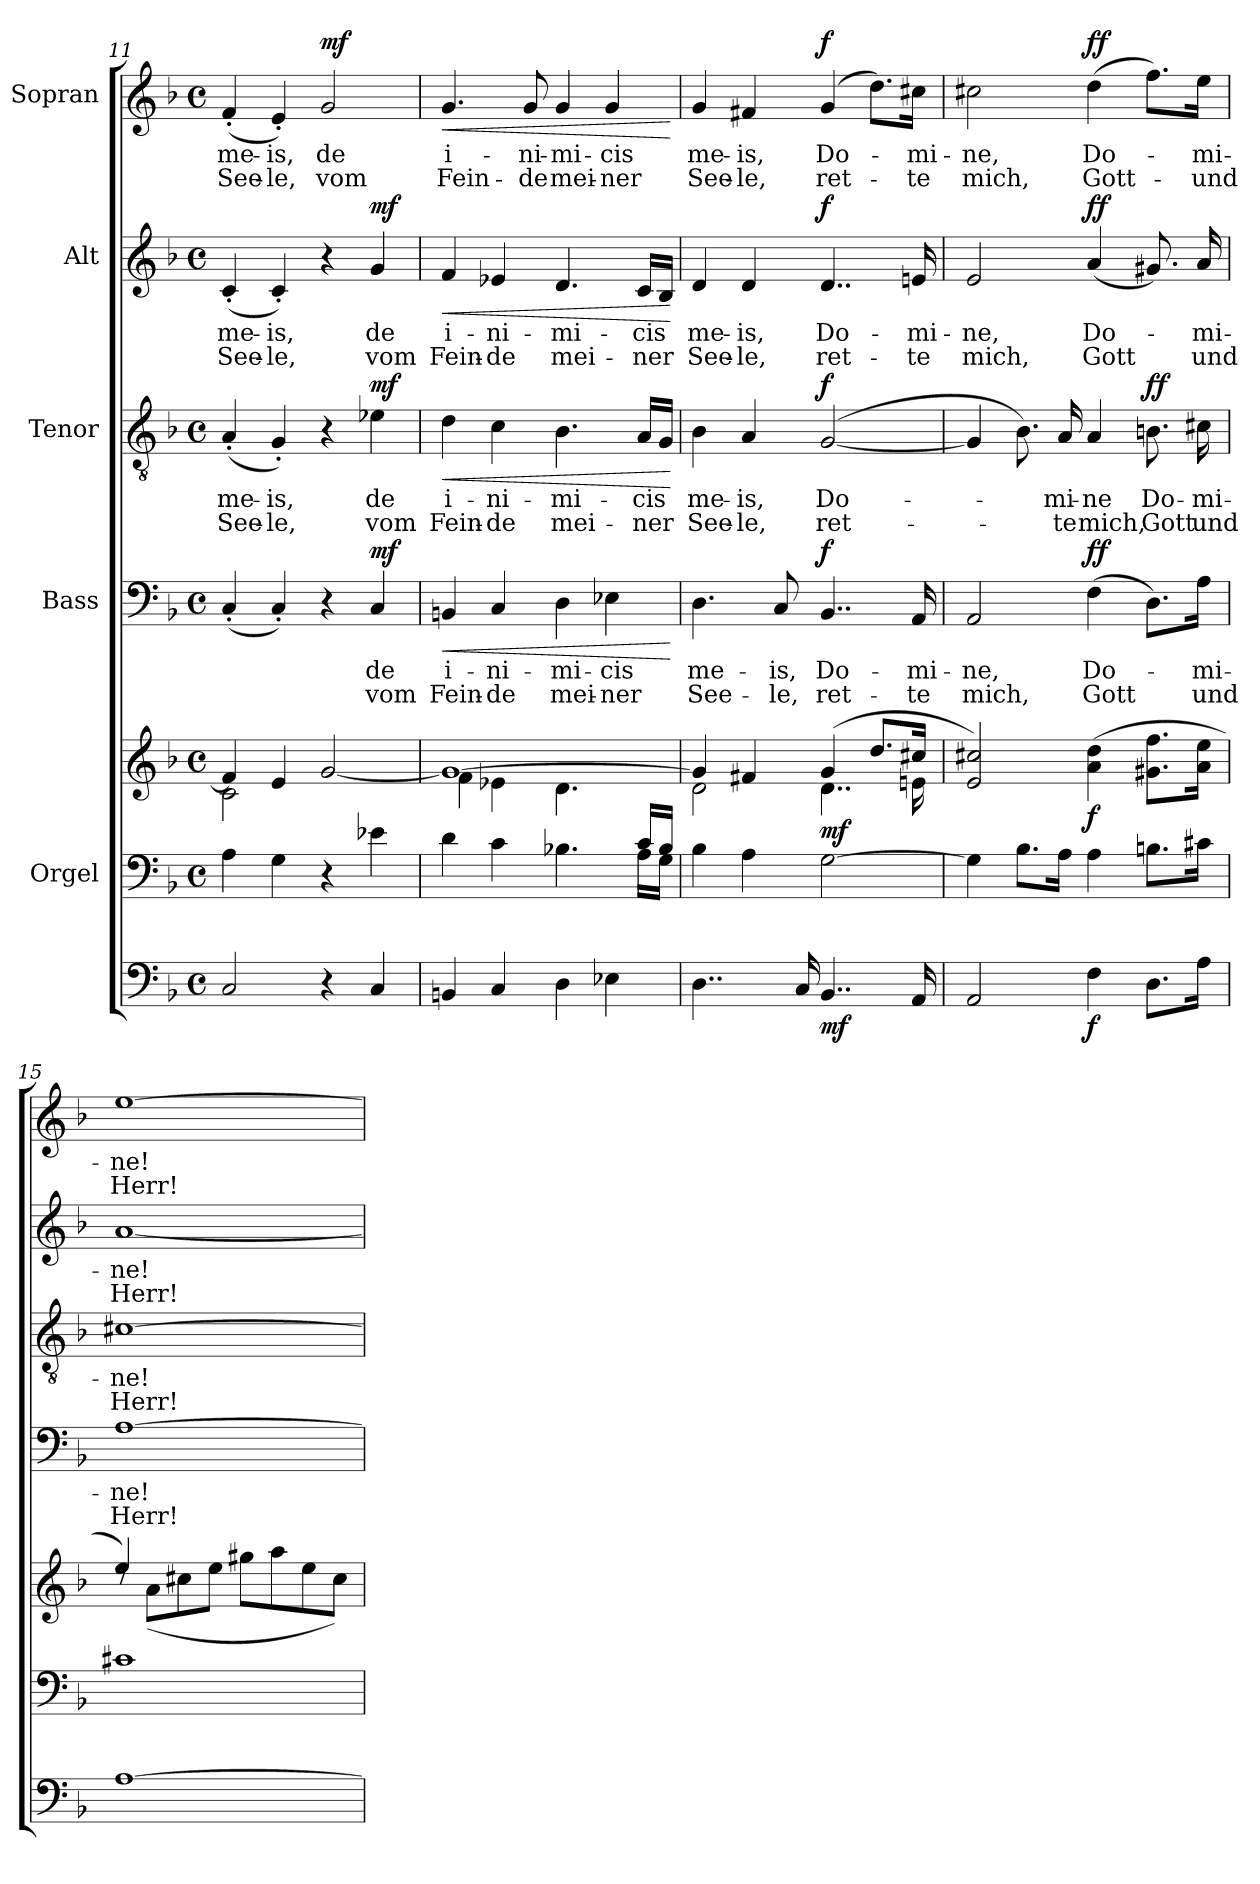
**kern	**dynam	**kern	**kern	**dynam	**kern	**text	**text	**dynam	**kern	**text	**text	**dynam	**kern	**text	**text	**dynam	**kern	**text	**text	**dynam
*part6	*part6	*part5	*part5	*part5	*part4	*part4	*part4	*part4	*part3	*part3	*part3	*part3	*part2	*part2	*part2	*part2	*part1	*part1	*part1	*part1
*staff7	*staff7	*staff6	*staff5	*staff5/6	*staff4	*staff4	*staff4	*staff4	*staff3	*staff3	*staff3	*staff3	*staff2	*staff2	*staff2	*staff2	*staff1	*staff1	*staff1	*staff1
*	*	*I"Orgel	*	*	*I"Bass	*	*	*	*I"Tenor	*	*	*	*I"Alt	*	*	*	*I"Sopran	*	*	*
!!LO:PB:g=z
*clefF4	*	*clefF4	*clefG2	*	*clefF4	*	*	*	*clefGv2	*	*	*	*clefG2	*	*	*	*clefG2	*	*	*
*k[b-]	*	*k[b-]	*k[b-]	*	*k[b-]	*	*	*	*k[b-]	*	*	*	*k[b-]	*	*	*	*k[b-]	*	*	*
*F:	*	*F:	*F:	*	*F:	*	*	*	*F:	*	*	*	*F:	*	*	*	*F:	*	*	*
*M4/4	*	*M4/4	*M4/4	*	*M4/4	*	*	*	*M4/4	*	*	*	*M4/4	*	*	*	*M4/4	*	*	*
*met(c)	*	*met(c)	*met(c)	*	*met(c)	*	*	*	*met(c)	*	*	*	*met(c)	*	*	*	*met(c)	*	*	*
=11	=11	=11	=11	=11	=11	=11	=11	=11	=11	=11	=11	=11	=11	=11	=11	=11	=11	=11	=11	=11
*	*	*	*^	*	*	*	*	*	*	*	*	*	*	*	*	*	*	*	*	*
2C/	.	4A\	4f/]	2c\	.	(>4C'/	.	.	.	(>4A'/	me-	See-	.	(>4c'/	me-	See-	.	(>4f'/	me-	See-	.
.	.	4G\	4e/	.	.	4C'/)	.	.	.	4G'/)	-is,	-le,	.	4c'/)	-is,	-le,	.	4e'/)	-is,	-le,	.
!	!	!	!	!	!	!	!	!	!	!	!	!	!	!	!	!	!	!	!	!	!LO:DY:a
4r	.	4r	[2g/	2ryy	.	4r	.	.	.	4r	.	.	.	4r	.	.	.	2g/	de	vom	mf
!	!	!	!	!	!	!	!	!	!LO:DY:a	!	!	!	!LO:DY:a	!	!	!	!LO:DY:a	!	!	!	!
4C/	.	4e-X\	.	.	.	4C/	de	vom	mf	4e-X\	de	vom	mf	4g/	de	vom	mf	.	.	.	.
=12	=12	=12	=12	=12	=12	=12	=12	=12	=12	=12	=12	=12	=12	=12	=12	=12	=12	=12	=12	=12	=12
*	*	*^	*	*	*	*	*	*	*	*	*	*	*	*	*	*	*	*	*	*	*
!	!	!	!	!	!	!	!	!	!	!LO:HP:b	!	!	!	!LO:HP:b	!	!	!	!LO:HP:b	!	!	!	!LO:HP:b
4BBn/	.	2..ryy	4d\	1g_	4f\	.	4BBn/	i-	Fein-	<	4d\	i-	Fein-	<	4f/	i-	Fein-	<	4.g/	i-	Fein-	<
4C/	.	.	4c\	.	4e-X\	.	4C/	-ni-	-de	.	4c\	-ni-	-de	.	4e-X/	-ni-	-de	.	.	.	.	.
.	.	.	.	.	.	.	.	.	.	.	.	.	.	.	.	.	.	.	8g/	-ni-	-de	.
4D\	.	.	4.B-X\	.	4.d\	.	4D\	-mi-	mei-	.	4.B-\	-mi-	mei-	.	4.d/	-mi-	mei-	.	4g/	-mi-	mei-	.
4E-X\	.	.	.	.	.	.	4E-X\	-cis	-ner	.	.	.	.	.	.	.	.	.	4g/	-cis	-ner	.
.	.	16c/LL	16A\LL	.	8ryy	.	.	.	.	.	16A/LL	-cis	-ner	.	16c/LL	-cis	-ner	.	.	.	.	.
.	.	16B-/JJ	16G\JJ	.	.	.	.	.	.	.	16G/JJ	.	.	.	16B-/JJ	.	.	.	.	.	.	.
*	*	*v	*v	*	*	*	*	*	*	*	*	*	*	*	*	*	*	*	*	*	*	*
*	*	*	*v	*v	*	*	*	*	*	*	*	*	*	*	*	*	*	*	*	*	*
.	.	.	.	.	.	.	.	[	.	.	.	[	.	.	.	[	.	.	.	[
=13	=13	=13	=13	=13	=13	=13	=13	=13	=13	=13	=13	=13	=13	=13	=13	=13	=13	=13	=13	=13
*	*	*	*^	*	*	*	*	*	*	*	*	*	*	*	*	*	*	*	*	*
4..D\	.	4B-\	4g/]	2d\	.	4.D\	me-	See-	.	4B-\	me-	See-	.	4d/	me-	See-	.	4g/	me-	See-	.
.	.	4A\	4f#X/	.	.	.	.	.	.	4A/	-is,	-le,	.	4d/	-is,	-le,	.	4f#X/	-is,	-le,	.
.	.	.	.	.	.	8C/	-is,	-le,	.	.	.	.	.	.	.	.	.	.	.	.	.
16C/	.	.	.	.	.	.	.	.	.	.	.	.	.	.	.	.	.	.	.	.	.
!	!LO:DY:b	!	!	!	!LO:DY:b	!	!	!	!LO:DY:a	!	!	!	!LO:DY:a	!	!	!	!LO:DY:a	!	!	!	!LO:DY:a
4..BB-/	mf	[2G\	(>4g/	4..d\	mf	4..BB-/	Do-	ret-	f	(>[2G/	Do-	ret-	f	4..d/	Do-	ret-	f	(>4g/	Do-	ret-	f
.	.	.	8.dd/L	.	.	.	.	.	.	.	.	.	.	.	.	.	.	8.dd\L)	.	.	.
16AA/	.	.	16cc#X/Jk	16en\	.	16AA/	-mi-	-te	.	.	.	.	.	16en/	-mi-	-te	.	16cc#X\Jk	-mi-	-te	.
*	*	*	*v	*v	*	*	*	*	*	*	*	*	*	*	*	*	*	*	*	*	*
=14	=14	=14	=14	=14	=14	=14	=14	=14	=14	=14	=14	=14	=14	=14	=14	=14	=14	=14	=14	=14
2AA/	.	4G\]	2e/ 2cc#X/)	.	2AA/	-ne,	mich,	.	4G/]	.	.	.	2e/	-ne,	mich,	.	2cc#X\	-ne,	mich,	.
.	.	8.B-\L	.	.	.	.	.	.	8.B-\)	.	.	.	.	.	.	.	.	.	.	.
.	.	16A\Jk	.	.	.	.	.	.	16A/	-mi-	-te	.	.	.	.	.	.	.	.	.
!	!LO:DY:b	!	!	!LO:DY:b	!	!	!	!LO:DY:a	!	!	!	!	!	!	!	!LO:DY:a	!	!	!	!LO:DY:a
4F\	f	4A\	(4a\ 4dd\	f	(>4F\	Do-	Gott	ff	4A/	-ne	mich,	.	(4a/	Do-	Gott	ff	(>4dd\	Do-	Gott-	ff
!	!	!	!	!	!	!	!	!	!	!	!	!LO:DY:a	!	!	!	!	!	!	!	!
8.D\L	.	8.Bn\L	8.g#X\ 8.ff\L	.	8.D\L)	.	.	.	8.Bn\	Do-	Gott	ff	8.g#X/)	.	.	.	8.ff\L)	.	.	.
16A\Jk	.	16c#X\Jk	16a\ 16ee\Jk	.	16A\Jk	-mi-	und	.	16c#X\	-mi-	und	.	16a/	-mi-	und	.	16ee\Jk	-mi-	-und	.
!!LO:LB:g=z
=15	=15	=15	=15	=15	=15	=15	=15	=15	=15	=15	=15	=15	=15	=15	=15	=15	=15	=15	=15	=15
*	*	*	*^	*	*	*	*	*	*	*	*	*	*	*	*	*	*	*	*	*
[1A	.	1c#X	4ee/)	8rdd	.	[1A	-ne!	Herr!	.	[1c#X	-ne!	Herr!	.	[1a	-ne!	Herr!	.	[1ee	-ne!	Herr!	.
.	.	.	.	(>8a\L	.	.	.	.	.	.	.	.	.	.	.	.	.	.	.	.	.
.	.	.	2.ryy	8cc#X\	.	.	.	.	.	.	.	.	.	.	.	.	.	.	.	.	.
.	.	.	.	8ee\J	.	.	.	.	.	.	.	.	.	.	.	.	.	.	.	.	.
.	.	.	.	8gg#X\L	.	.	.	.	.	.	.	.	.	.	.	.	.	.	.	.	.
.	.	.	.	8aa\	.	.	.	.	.	.	.	.	.	.	.	.	.	.	.	.	.
.	.	.	.	8ee\	.	.	.	.	.	.	.	.	.	.	.	.	.	.	.	.	.
.	.	.	.	8cc#\J)	.	.	.	.	.	.	.	.	.	.	.	.	.	.	.	.	.
*	*	*	*v	*v	*	*	*	*	*	*	*	*	*	*	*	*	*	*	*	*	*
=	=	=	=	=	=	=	=	=	=	=	=	=	=	=	=	=	=	=	=	=
*-	*-	*-	*-	*-	*-	*-	*-	*-	*-	*-	*-	*-	*-	*-	*-	*-	*-	*-	*-	*-
